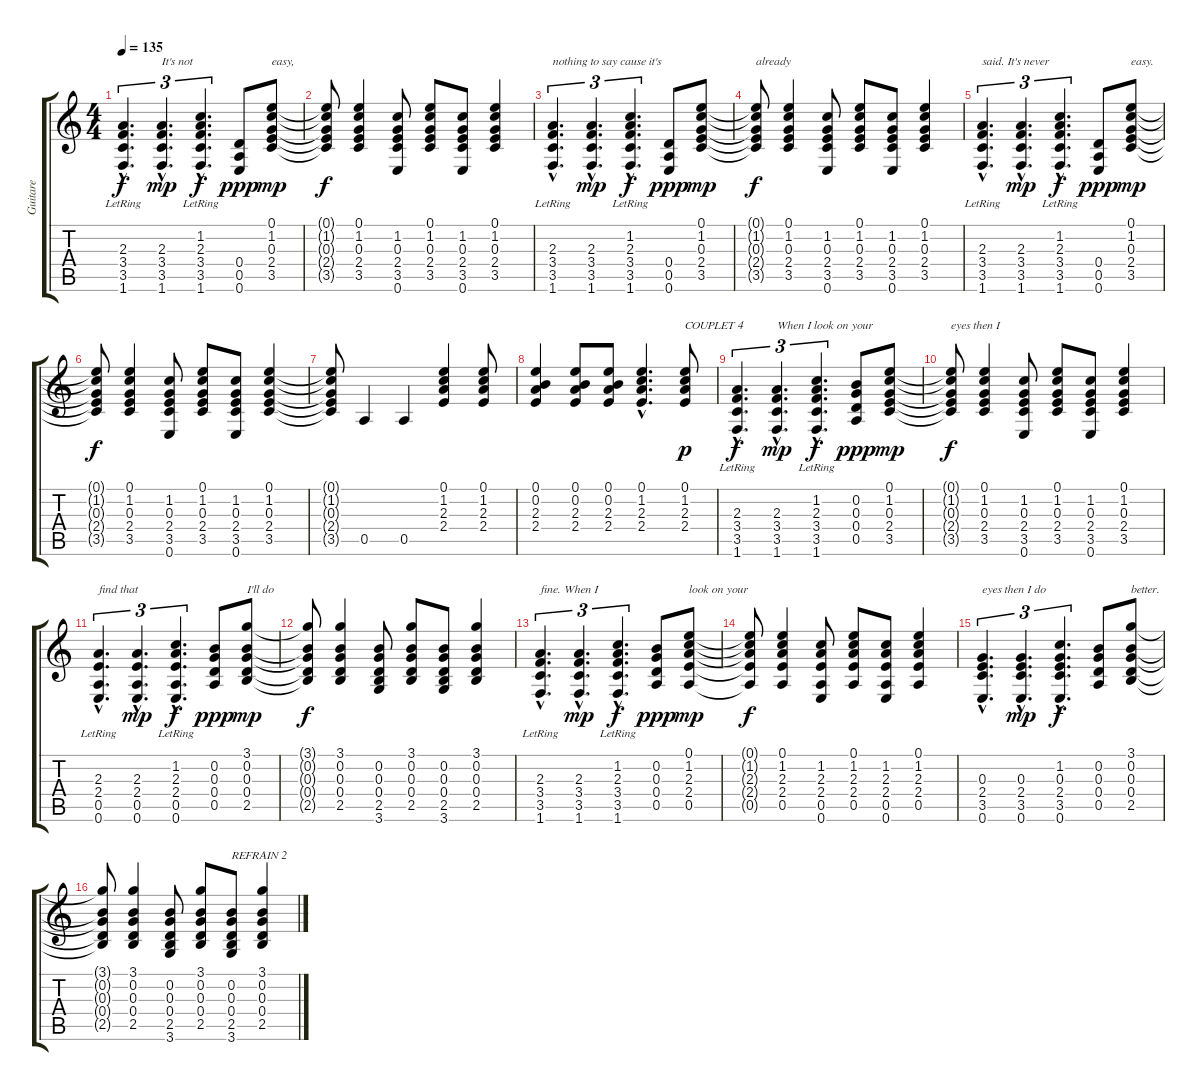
\track ("Guitare" "Guitare") {instrument acousticguitarsteel}
\staff {score tabs}
\tuning (E4 B3 G3 D3 A2 E2) {hide}
\ts (4 4)
\tempo 135
\clef g2
\ks c
(2.3{hac} 3.4{hac lr} 3.5{hac lr} 1.6{hac lr}).4{d tu (3 2) dy f} (2.3{hac} 3.4{hac} 3.5{hac} 1.6{hac}).4{d tu (3 2) txt "It's not" dy mp} (1.2{hac} 2.3{hac} 3.4{hac lr} 3.5{hac} 1.6{hac}).4{d tu (3 2) dy f} (0.4 0.5 0.6).8{dy ppp} (0.1 1.2 0.3 2.4 3.5).8{txt "easy," dy mp} |
(0.1{t} 1.2{t} 0.3{t} 2.4{t} 3.5{t}).8{dy f} (0.1 1.2 0.3 2.4 3.5).4 (1.2 0.3 2.4 3.5 0.6).8 (0.1 1.2 0.3 2.4 3.5).8 (1.2 0.3 2.4 3.5 0.6).8 (0.1 1.2 0.3 2.4 3.5).4 |
(2.3{hac} 3.4{hac lr} 3.5{hac lr} 1.6{hac lr}).4{d tu (3 2) txt "nothing to say cause it's"} (2.3{hac} 3.4{hac} 3.5{hac} 1.6{hac}).4{d tu (3 2) dy mp} (1.2{hac} 2.3{hac} 3.4{hac lr} 3.5{hac} 1.6{hac}).4{d tu (3 2) dy f} (0.4 0.5 0.6).8{dy ppp} (0.1 1.2 0.3 2.4 3.5).8{dy mp} |
(0.1{t} 1.2{t} 0.3{t} 2.4{t} 3.5{t}).8{txt "already" dy f} (0.1 1.2 0.3 2.4 3.5).4 (1.2 0.3 2.4 3.5 0.6).8 (0.1 1.2 0.3 2.4 3.5).8 (1.2 0.3 2.4 3.5 0.6).8 (0.1 1.2 0.3 2.4 3.5).4 |
(2.3{hac} 3.4{hac lr} 3.5{hac lr} 1.6{hac lr}).4{d tu (3 2) txt "said. It's never"} (2.3{hac} 3.4{hac} 3.5{hac} 1.6{hac}).4{d tu (3 2) dy mp} (1.2{hac} 2.3{hac} 3.4{hac lr} 3.5{hac} 1.6{hac}).4{d tu (3 2) dy f} (0.4 0.5 0.6).8{dy ppp} (0.1 1.2 0.3 2.4 3.5).8{txt "easy." dy mp} |
(0.1{t} 1.2{t} 0.3{t} 2.4{t} 3.5{t}).8{dy f} (0.1 1.2 0.3 2.4 3.5).4 (1.2 0.3 2.4 3.5 0.6).8 (0.1 1.2 0.3 2.4 3.5).8 (1.2 0.3 2.4 3.5 0.6).8 (0.1 1.2 0.3 2.4 3.5).4 |
(0.1{t} 1.2{t} 0.3{t} 2.4{t} 3.5{t}).8 0.5.4 0.5.4 (0.1 1.2 2.3 2.4).4 (0.1 1.2 2.3 2.4).8 |
(0.1 0.2 2.3 2.4).4 (0.1 0.2 2.3 2.4).8 (0.1 0.2 2.3 2.4).8 (0.1{hac} 1.2{hac} 2.3{hac} 2.4{hac}).4{d} (0.1 1.2 2.3 2.4).8{txt "COUPLET 4" dy p} |
(2.3{hac} 3.4{hac lr} 3.5{hac lr} 1.6{hac lr}).4{d tu (3 2) dy f} (2.3{hac} 3.4{hac} 3.5{hac} 1.6{hac}).4{d tu (3 2) txt "When I look on your" dy mp} (1.2{hac} 2.3{hac} 3.4{hac lr} 3.5{hac} 1.6{hac}).4{d tu (3 2) dy f} (0.2 0.3 0.4 0.5).8{dy ppp} (0.1 1.2 0.3 2.4 3.5).8{dy mp} |
(0.1{t} 1.2{t} 0.3{t} 2.4{t} 3.5{t}).8{txt "eyes then I" dy f} (0.1 1.2 0.3 2.4 3.5).4 (1.2 0.3 2.4 3.5 0.6).8 (0.1 1.2 0.3 2.4 3.5).8 (1.2 0.3 2.4 3.5 0.6).8 (0.1 1.2 0.3 2.4 3.5).4 |
(2.3{hac} 2.4{hac lr} 0.5{hac lr} 0.6{hac lr}).4{d tu (3 2) txt "find that"} (2.3{hac} 2.4{hac} 0.5{hac} 0.6{hac}).4{d tu (3 2) dy mp} (1.2{hac} 2.3{hac} 2.4{hac lr} 0.5{hac} 0.6{hac}).4{d tu (3 2) dy f} (0.2 0.3 0.4 0.5).8{dy ppp} (3.1 0.2 0.3 0.4 2.5).8{txt "I'll do" dy mp} |
(3.1{t} 0.2{t} 0.3{t} 0.4{t} 2.5{t}).8{dy f} (3.1 0.2 0.3 0.4 2.5).4 (0.2 0.3 0.4 2.5 3.6).8 (3.1 0.2 0.3 0.4 2.5).8 (0.2 0.3 0.4 2.5 3.6).8 (3.1 0.2 0.3 0.4 2.5).4 |
(2.3{hac} 3.4{hac lr} 3.5{hac lr} 1.6{hac lr}).4{d tu (3 2) txt "fine. When I"} (2.3{hac} 3.4{hac} 3.5{hac} 1.6{hac}).4{d tu (3 2) dy mp} (1.2{hac} 2.3{hac} 3.4{hac lr} 3.5{hac} 1.6{hac}).4{d tu (3 2) dy f} (0.2 0.3 0.4 0.5).8{dy ppp} (0.1 1.2 2.3 2.4 0.5).8{txt "look on your" dy mp} |
(0.1{t} 1.2{t} 2.3{t} 2.4{t} 0.5{t}).8{dy f} (0.1 1.2 2.3 2.4 0.5).4 (1.2 2.3 2.4 0.5 0.6).8 (0.1 1.2 2.3 2.4 0.5).8 (1.2 2.3 2.4 0.5 0.6).8 (0.1 1.2 2.3 2.4 0.5).4 |
(0.3{hac} 2.4{hac} 3.5{hac} 0.6{hac}).4{d tu (3 2) txt "eyes then I do"} (0.3{hac} 2.4{hac} 3.5{hac} 0.6{hac}).4{d tu (3 2) dy mp} (1.2{hac} 0.3{hac} 2.4{hac} 3.5{hac} 0.6{hac}).4{d tu (3 2) dy f} (0.2 0.3 0.4 0.5).8 (3.1 0.2 0.3 0.4 2.5).8{txt "better."} |
(3.1{t} 0.2{t} 0.3{t} 0.4{t} 2.5{t}).8 (3.1 0.2 0.3 0.4 2.5).4 (0.2 0.3 0.4 2.5 3.6).8 (3.1 0.2 0.3 0.4 2.5).8 (0.2 0.3 0.4 2.5 3.6).8{txt "REFRAIN 2"} (3.1 0.2 0.3 0.4 2.5).4
